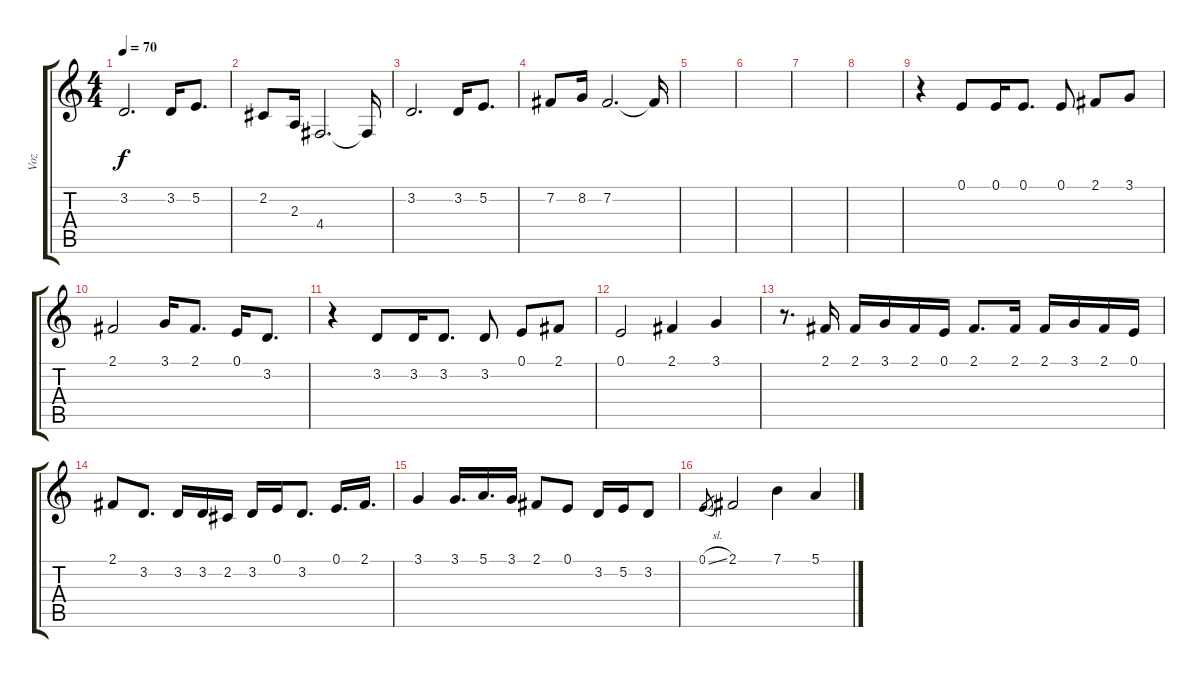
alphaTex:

\track ("Voz" "Voz") {instrument lead6voice}
\staff {score tabs}
\tuning (E4 B3 G3 D3 A2 E2) {hide}
\ts (4 4)
\tempo 70
\clef g2
\ks c
3.2.2{d dy f} 3.2.16 5.2.8{d} |
2.2.8 2.3.16 4.4.2{d} 4.4{t}.16 |
3.2.2{d} 3.2.16 5.2.8{d} |
7.2.8 8.2.16 7.2.2{d} 7.2{t}.16 |
|
|
|
|
r.4 0.1.8 0.1.16 0.1.8{d} 0.1.8 2.1.8 3.1.8 |
2.1.2 3.1.16 2.1.8{d} 0.1.16 3.2.8{d} |
r.4 3.2.8 3.2.16 3.2.8{d} 3.2.8 0.1.8 2.1.8 |
0.1.2 2.1.4 3.1.4 |
r.8{d} 2.1.16 2.1.16 3.1.16 2.1.16 0.1.16 2.1.8{d} 2.1.16 2.1.16 3.1.16 2.1.16 0.1.16 |
2.1.8 3.2.8{d} 3.2.16 3.2.16 2.2.16 3.2.16 0.1.16 3.2.8{d} 0.1.16{d} 2.1.16{d} |
3.1.4 3.1.16{d} 5.1.16{d} 3.1.16 2.1.8 0.1.8 3.2.16 5.2.16 3.2.8 |
0.1{sl}.8{gr} 2.1.2 7.1.4 5.1.4
